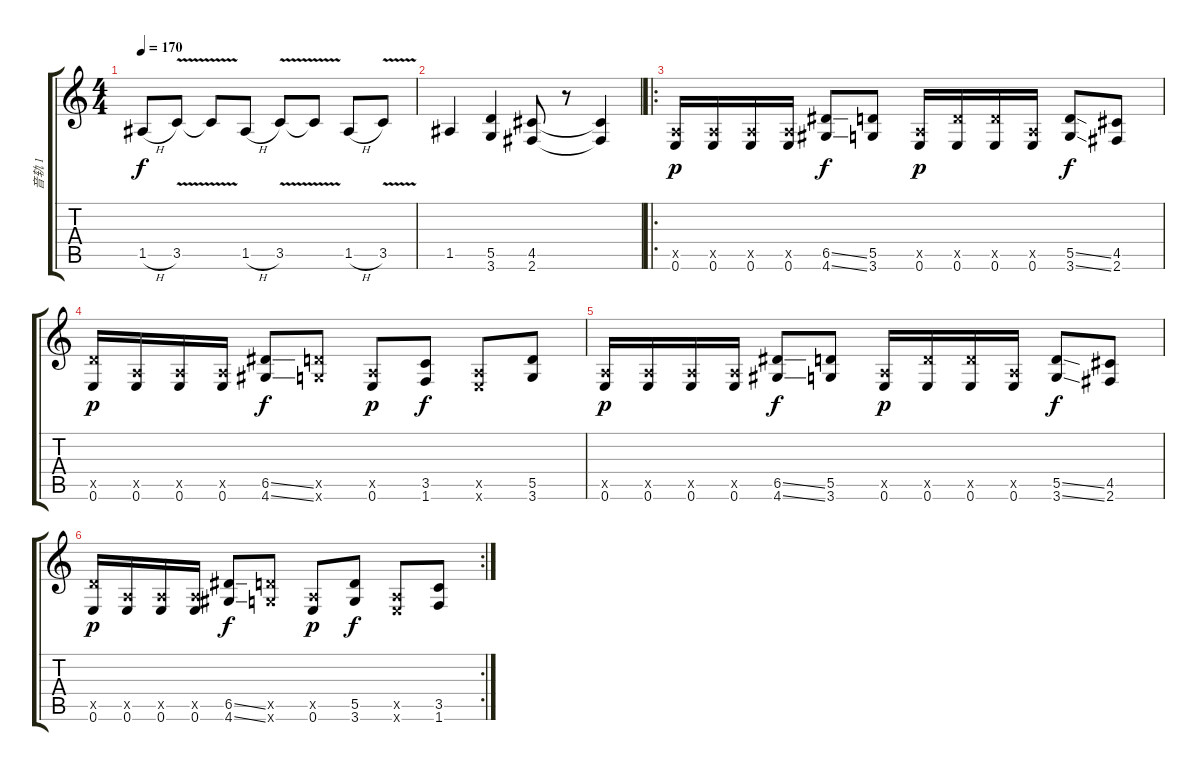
\track ("音轨 1" "音轨 1") {instrument distortionguitar}
\staff {score tabs}
\tuning (E4 B3 G3 D3 A2 E2) {hide}
\ts (4 4)
\tempo 170
\clef g2
\ks c
1.5{h}.8{dy f} 3.5{v}.8 3.5{t}.8 1.5{h}.8 3.5{v}.8 3.5{t}.8 1.5{h}.8 3.5{v}.8 |
1.5.4 (5.5 3.6).4 (4.5 2.6).8 r.8 (4.5{t} 2.6{t}).4 |
\ro
(0.5{x} 0.6).16{dy p} (0.5{x} 0.6).16 (0.5{x} 0.6).16 (0.5{x} 0.6).16 (6.5{ss} 4.6{ss}).8{dy f} (5.5 3.6).8 (0.5{x} 0.6).16{dy p} (5.5{x} 0.6).16 (5.5{x} 0.6).16 (0.5{x} 0.6).16 (5.5{ss} 3.6{ss}).8{dy f} (4.5 2.6).8 |
(5.5{x} 0.6).16{dy p} (0.5{x} 0.6).16 (0.5{x} 0.6).16 (0.5{x} 0.6).16 (6.5{ss} 4.6{ss}).8{dy f} (5.5{x} 3.6{x}).8 (0.5{x} 0.6).8{dy p} (3.5 1.6).8{dy f} (0.5{x} 0.6{x}).8 (5.5 3.6).8 |
(0.5{x} 0.6).16{dy p} (0.5{x} 0.6).16 (0.5{x} 0.6).16 (0.5{x} 0.6).16 (6.5{ss} 4.6{ss}).8{dy f} (5.5 3.6).8 (0.5{x} 0.6).16{dy p} (5.5{x} 0.6).16 (5.5{x} 0.6).16 (0.5{x} 0.6).16 (5.5{ss} 3.6{ss}).8{dy f} (4.5 2.6).8 |
\rc 2
(5.5{x} 0.6).16{dy p} (0.5{x} 0.6).16 (0.5{x} 0.6).16 (0.5{x} 0.6).16 (6.5{ss} 4.6{ss}).8{dy f} (5.5{x} 3.6{x}).8 (0.5{x} 0.6).8{dy p} (5.5 3.6).8{dy f} (0.5{x} 0.6{x}).8 (3.5 1.6).8
